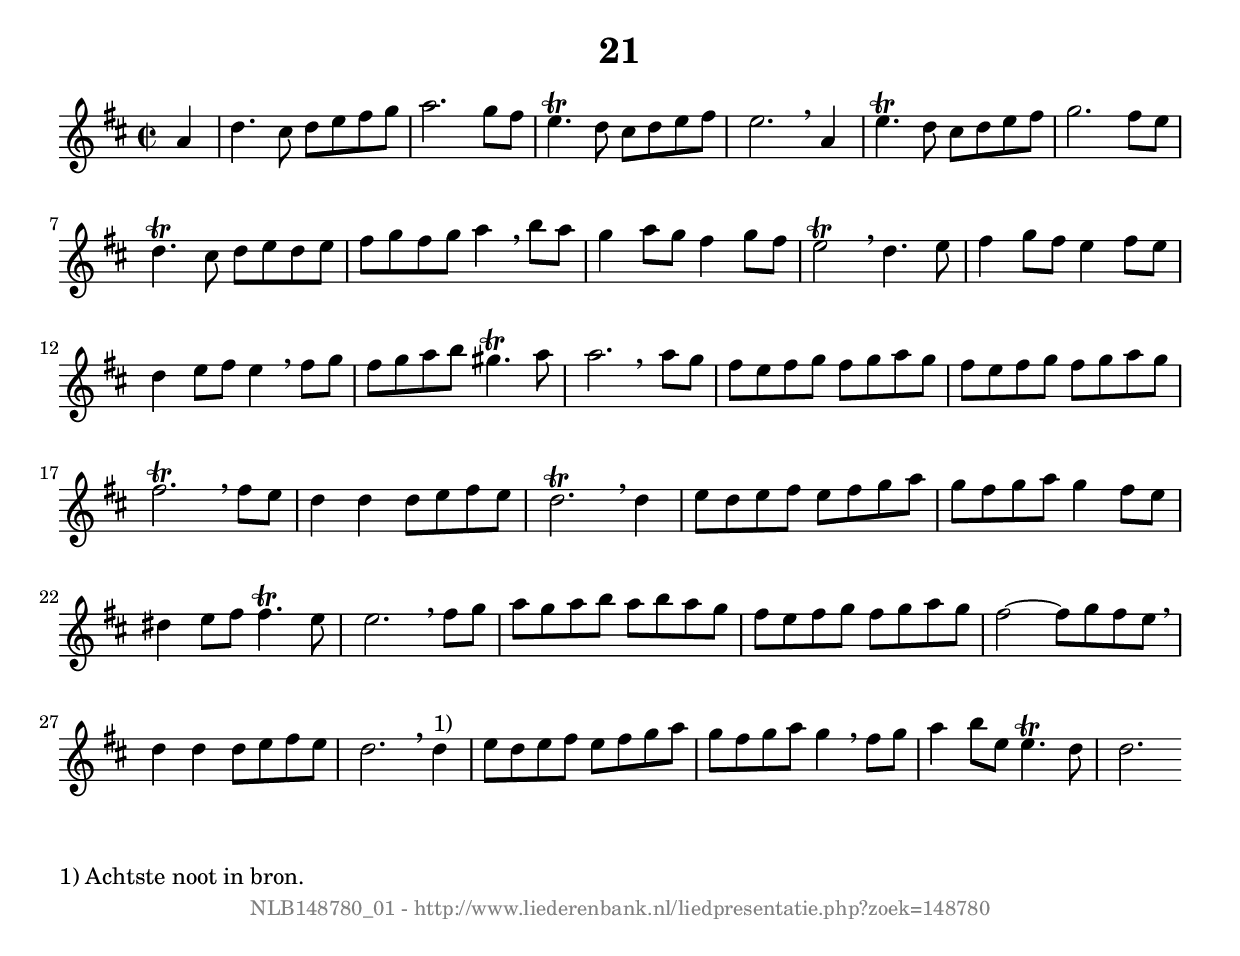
%
% produced by wce2krn 1.64 (7 June 2014)
%
\version"2.16"
#(append! paper-alist '(("long" . (cons (* 210 mm) (* 2000 mm)))))
#(set-default-paper-size "long")
sb = {\breathe}
mBreak = {\breathe }
bBreak = {\breathe }
x = {\once\override NoteHead #'style = #'cross }
gl=\glissando
itime={\override Staff.TimeSignature #'stencil = ##f }
ficta = {\once\set suggestAccidentals = ##t}
fine = {\once\override Score.RehearsalMark #'self-alignment-X = #1 \mark \markup {\italic{Fine}}}
dc = {\once\override Score.RehearsalMark #'self-alignment-X = #1 \mark \markup {\italic{D.C.}}}
dcf = {\once\override Score.RehearsalMark #'self-alignment-X = #1 \mark \markup {\italic{D.C. al Fine}}}
dcc = {\once\override Score.RehearsalMark #'self-alignment-X = #1 \mark \markup {\italic{D.C. al Coda}}}
ds = {\once\override Score.RehearsalMark #'self-alignment-X = #1 \mark \markup {\italic{D.S.}}}
dsf = {\once\override Score.RehearsalMark #'self-alignment-X = #1 \mark \markup {\italic{D.S. al Fine}}}
dsc = {\once\override Score.RehearsalMark #'self-alignment-X = #1 \mark \markup {\italic{D.S. al Coda}}}
pv = {\set Score.repeatCommands = #'((volta "1"))}
sv = {\set Score.repeatCommands = #'((volta "2"))}
tv = {\set Score.repeatCommands = #'((volta "3"))}
qv = {\set Score.repeatCommands = #'((volta "4"))}
xv = {\set Score.repeatCommands = #'((volta #f))}
\header{ tagline = ""
title = "21"
}
\score {{
\key d \major
\relative g'
{
\set melismaBusyProperties = #'()
\partial 32*8
\time 2/2
\tempo 4=120
\override Score.MetronomeMark #'transparent = ##t
\override Score.RehearsalMark #'break-visibility = #(vector #t #t #f)
a4 d4. cis8 d e fis g a2. g8 fis e4.^\trill d8 cis d e fis e2.\sb a,4 e'4.^\trill d8 cis d e fis g2. fis8 e d4.^\trill cis8 d e d e fis g fis g a4 \mBreak
b8 a g4 a8 g fis4 g8 fis e2^\trill \sb d4. e8 fis4 g8 fis e4 fis8 e d4 e8 fis e4 \sb fis8 g fis g a b gis4.^\trill a8 a2. \bar ":|:" \bBreak
a8 g fis e fis g fis g a g fis e fis g fis g a g fis2.^\trill \sb fis8 e d4 d d8 e fis e d2.^\trill \sb d4 e8 d e fis e fis g a g fis g a g4 fis8 e dis4 e8 fis fis4.^\trill e8 e2. \mBreak
fis8 g a g a b a b a g fis e fis g fis g a g fis2~fis8 g fis e \sb d4 d d8 e fis e d2. \sb d4^"1)" e8 d e fis e fis g a g fis g a g4 \sb fis8 g a4 b8 e, e4.^\trill d8 d2. \bar ":|"
 }}
 \midi { }
 \layout {
            indent = 0.0\cm
}
}
\markup { \wordwrap-string #" 
1) Achtste noot in bron.
"}
\markup { \vspace #0 } \markup { \with-color #grey \fill-line { \center-column { \smaller "NLB148780_01 - http://www.liederenbank.nl/liedpresentatie.php?zoek=148780" } } }
